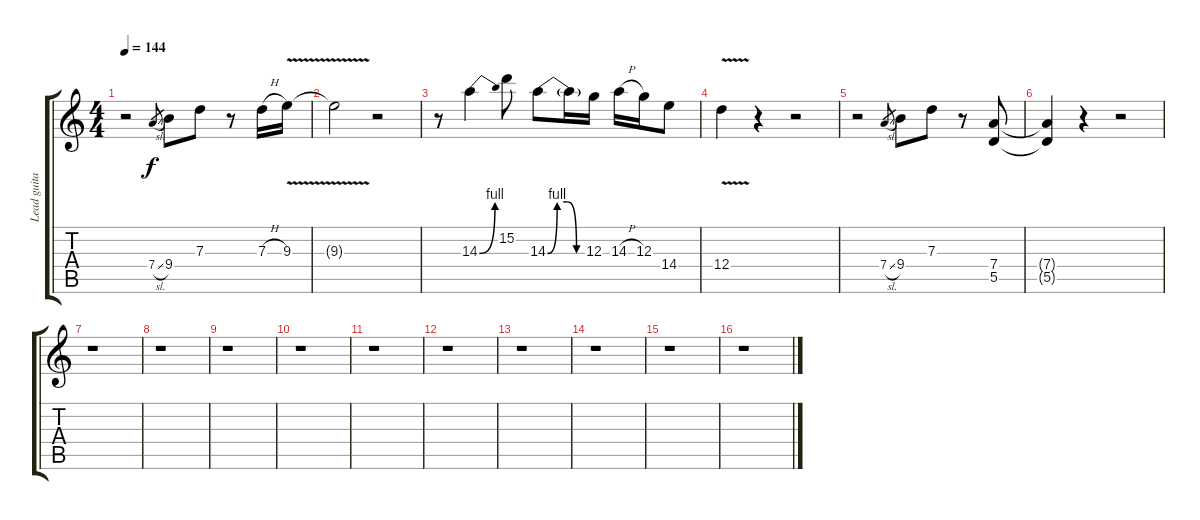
\track ("Lead guitar" "Lead guita") {instrument electricguitarjazz}
\staff {score tabs}
\tuning (E4 B3 G3 D3 A2 E2) {hide}
\ts (4 4)
\tempo 144
\clef g2
\ks c
r.2{dy f} 7.4{sl}.8{gr} 9.4.8 7.3.8 r.8 7.3{h}.16 9.3{v}.16 |
9.3{t}.2 r.2 |
r.8 14.3{be (bend 0 0 60 4)}.4 15.2.8 14.3{be (custom 0 0 15 4 30 4 45 0 60 0)}.8 14.3{t}.16 12.3.16 14.3{h}.16 12.3.16 14.4.8 |
12.4{v}.4 r.4 r.2 |
r.2 7.4{sl}.8{gr} 9.4.8 7.3.8 r.8 (7.4 5.5).8 |
(7.4{t} 5.5{t}).4 r.4 r.2 |
r.1 |
r.1 |
r.1 |
r.1 |
r.1 |
r.1 |
r.1 |
r.1 |
r.1 |
r.1
